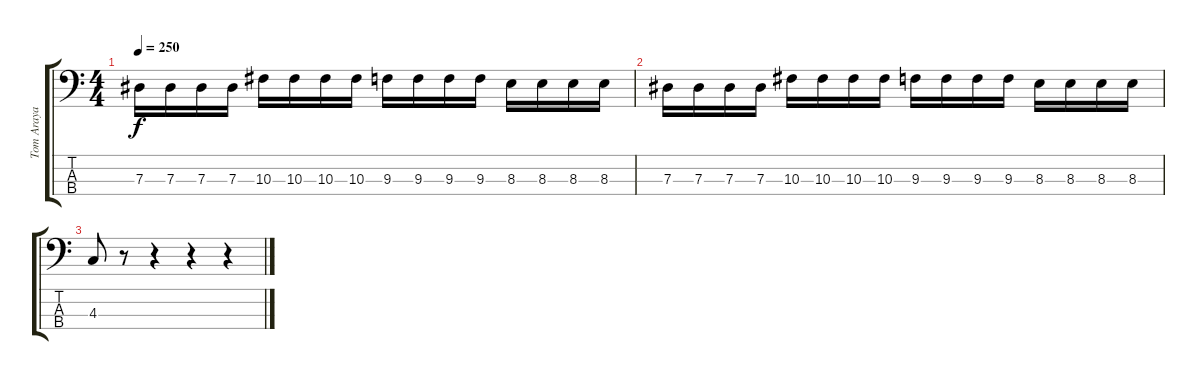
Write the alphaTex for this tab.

\track ("Tom Araya" "Tom Araya") {instrument distortionguitar}
\staff {score tabs}
\tuning (Gb2 Db2 Ab1 Eb1) {hide}
\ts (4 4)
\tempo 250
\clef f4
\ks c
7.3.16{dy f} 7.3.16 7.3.16 7.3.16 10.3.16 10.3.16 10.3.16 10.3.16 9.3.16 9.3.16 9.3.16 9.3.16 8.3.16 8.3.16 8.3.16 8.3.16 |
7.3.16 7.3.16 7.3.16 7.3.16 10.3.16 10.3.16 10.3.16 10.3.16 9.3.16 9.3.16 9.3.16 9.3.16 8.3.16 8.3.16 8.3.16 8.3.16 |
4.3.8 r.8 r.4 r.4 r.4
